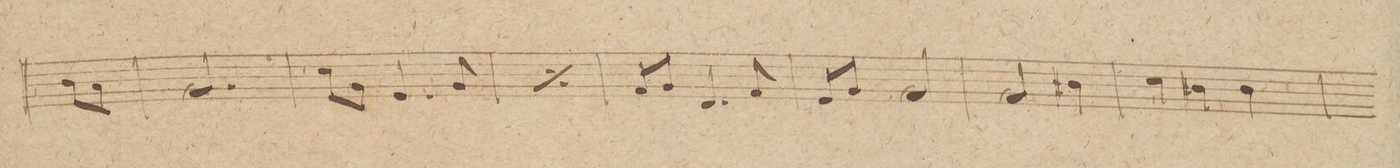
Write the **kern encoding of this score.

**kern	**dynam
*I"Alto Viola.	*
*clefC3	*
*k[b-]	*
*met(c|)	*
*M3/4	*
8c\L	.
8B-\J	.
=127	=127
2.A/	.
=128	=128
8d\L	.
8A\J	.
4.F/	.
8A/	.
=129	=129
*rep	*
8d\L	.
8A\J	.
4.F/	.
8A/	.
*Xrep	*
=130	=130
8G/L	.
8A/J	.
4.E/	.
8G/	.
=131	=131
8F/L	.
8A/J	.
2A/	.
=132	=132
2A/	.
4c#X\	.
=133	=133
4d\	.
4c#X\	.
4c#\	.
=134	=134
*-	*-
